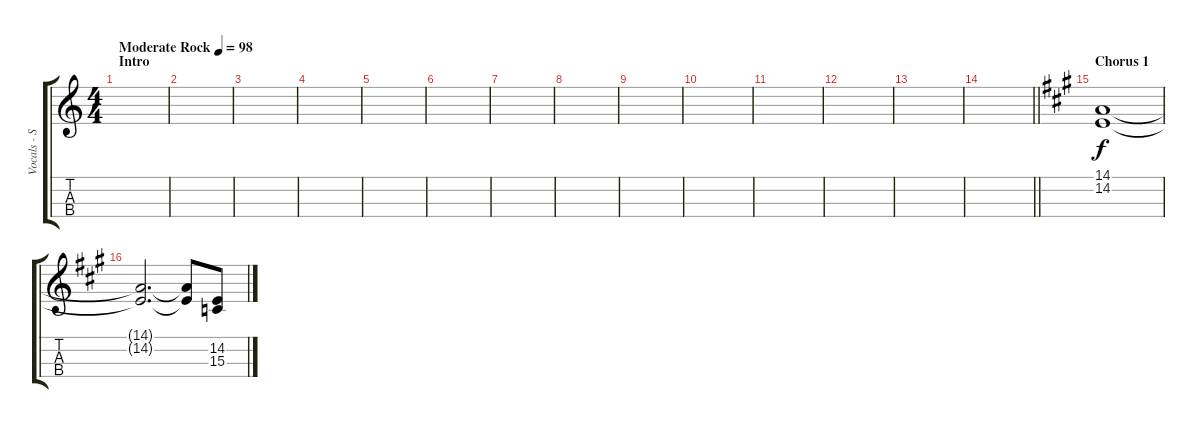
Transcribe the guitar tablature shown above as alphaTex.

\track ("Vocals - Steven Tyler" "Vocals - S") {instrument synthvoice}
\staff {score tabs}
\tuning (G3 D3 A2 E2) {hide}
\ts (4 4)
\section ("" "Intro")
\tempo (98 "Moderate Rock")
\clef g2
\ks c
|
|
|
|
|
|
|
|
|
|
|
|
|
\barLineRight lightlight
|
\section ("" "Chorus 1")
\ks a
(14.1 14.2).1 |
(14.1{t} 14.2{t}).2{d} (14.1{t} 14.2{t}).8 (14.2 15.3).8
